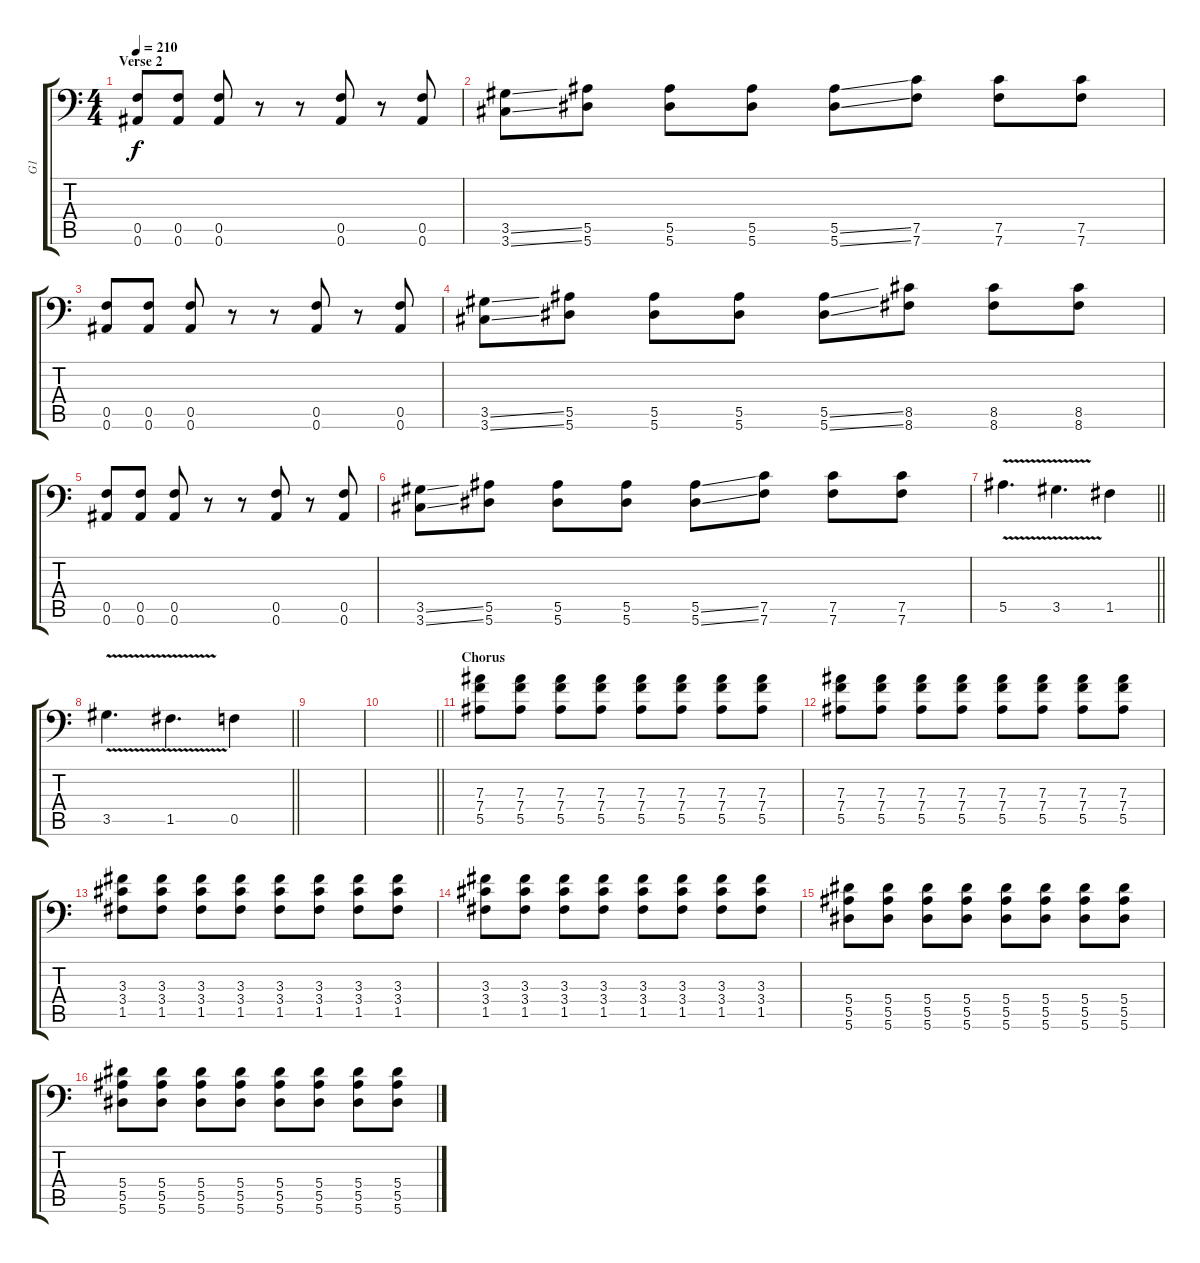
\track ("G1" "G1") {solo instrument distortionguitar}
\staff {score tabs}
\tuning (C4 G3 Eb3 Bb2 F2 Bb1) {hide}
\ts (4 4)
\section ("" "Verse 2")
\tempo 210
\clef f4
\ks c
(0.5 0.6).8{dy f} (0.5 0.6).8 (0.5 0.6).8 r.8 r.8 (0.5 0.6).8 r.8 (0.5 0.6).8 |
(3.5{ss} 3.6{ss}).8 (5.5 5.6).8 (5.5 5.6).8 (5.5 5.6).8 (5.5{ss} 5.6{ss}).8 (7.5 7.6).8 (7.5 7.6).8 (7.5 7.6).8 |
(0.5 0.6).8 (0.5 0.6).8 (0.5 0.6).8 r.8 r.8 (0.5 0.6).8 r.8 (0.5 0.6).8 |
(3.5{ss} 3.6{ss}).8 (5.5 5.6).8 (5.5 5.6).8 (5.5 5.6).8 (5.5{ss} 5.6{ss}).8 (8.5 8.6).8 (8.5 8.6).8 (8.5 8.6).8 |
(0.5 0.6).8 (0.5 0.6).8 (0.5 0.6).8 r.8 r.8 (0.5 0.6).8 r.8 (0.5 0.6).8 |
(3.5{ss} 3.6{ss}).8 (5.5 5.6).8 (5.5 5.6).8 (5.5 5.6).8 (5.5{ss} 5.6{ss}).8 (7.5 7.6).8 (7.5 7.6).8 (7.5 7.6).8 |
\barLineRight lightlight
5.5{v}.4{d} 3.5{v}.4{d} 1.5.4 |
\barLineRight lightlight
3.5{v}.4{d} 1.5{v}.4{d} 0.5.4 |
|
\barLineRight lightlight
|
\section ("" "Chorus")
(7.3 7.4 5.5).8 (7.3 7.4 5.5).8 (7.3 7.4 5.5).8 (7.3 7.4 5.5).8 (7.3 7.4 5.5).8 (7.3 7.4 5.5).8 (7.3 7.4 5.5).8 (7.3 7.4 5.5).8 |
(7.3 7.4 5.5).8 (7.3 7.4 5.5).8 (7.3 7.4 5.5).8 (7.3 7.4 5.5).8 (7.3 7.4 5.5).8 (7.3 7.4 5.5).8 (7.3 7.4 5.5).8 (7.3 7.4 5.5).8 |
(3.3 3.4 1.5).8 (3.3 3.4 1.5).8 (3.3 3.4 1.5).8 (3.3 3.4 1.5).8 (3.3 3.4 1.5).8 (3.3 3.4 1.5).8 (3.3 3.4 1.5).8 (3.3 3.4 1.5).8 |
(3.3 3.4 1.5).8 (3.3 3.4 1.5).8 (3.3 3.4 1.5).8 (3.3 3.4 1.5).8 (3.3 3.4 1.5).8 (3.3 3.4 1.5).8 (3.3 3.4 1.5).8 (3.3 3.4 1.5).8 |
(5.4 5.5 5.6).8 (5.4 5.5 5.6).8 (5.4 5.5 5.6).8 (5.4 5.5 5.6).8 (5.4 5.5 5.6).8 (5.4 5.5 5.6).8 (5.4 5.5 5.6).8 (5.4 5.5 5.6).8 |
(5.4 5.5 5.6).8 (5.4 5.5 5.6).8 (5.4 5.5 5.6).8 (5.4 5.5 5.6).8 (5.4 5.5 5.6).8 (5.4 5.5 5.6).8 (5.4 5.5 5.6).8 (5.4 5.5 5.6).8
